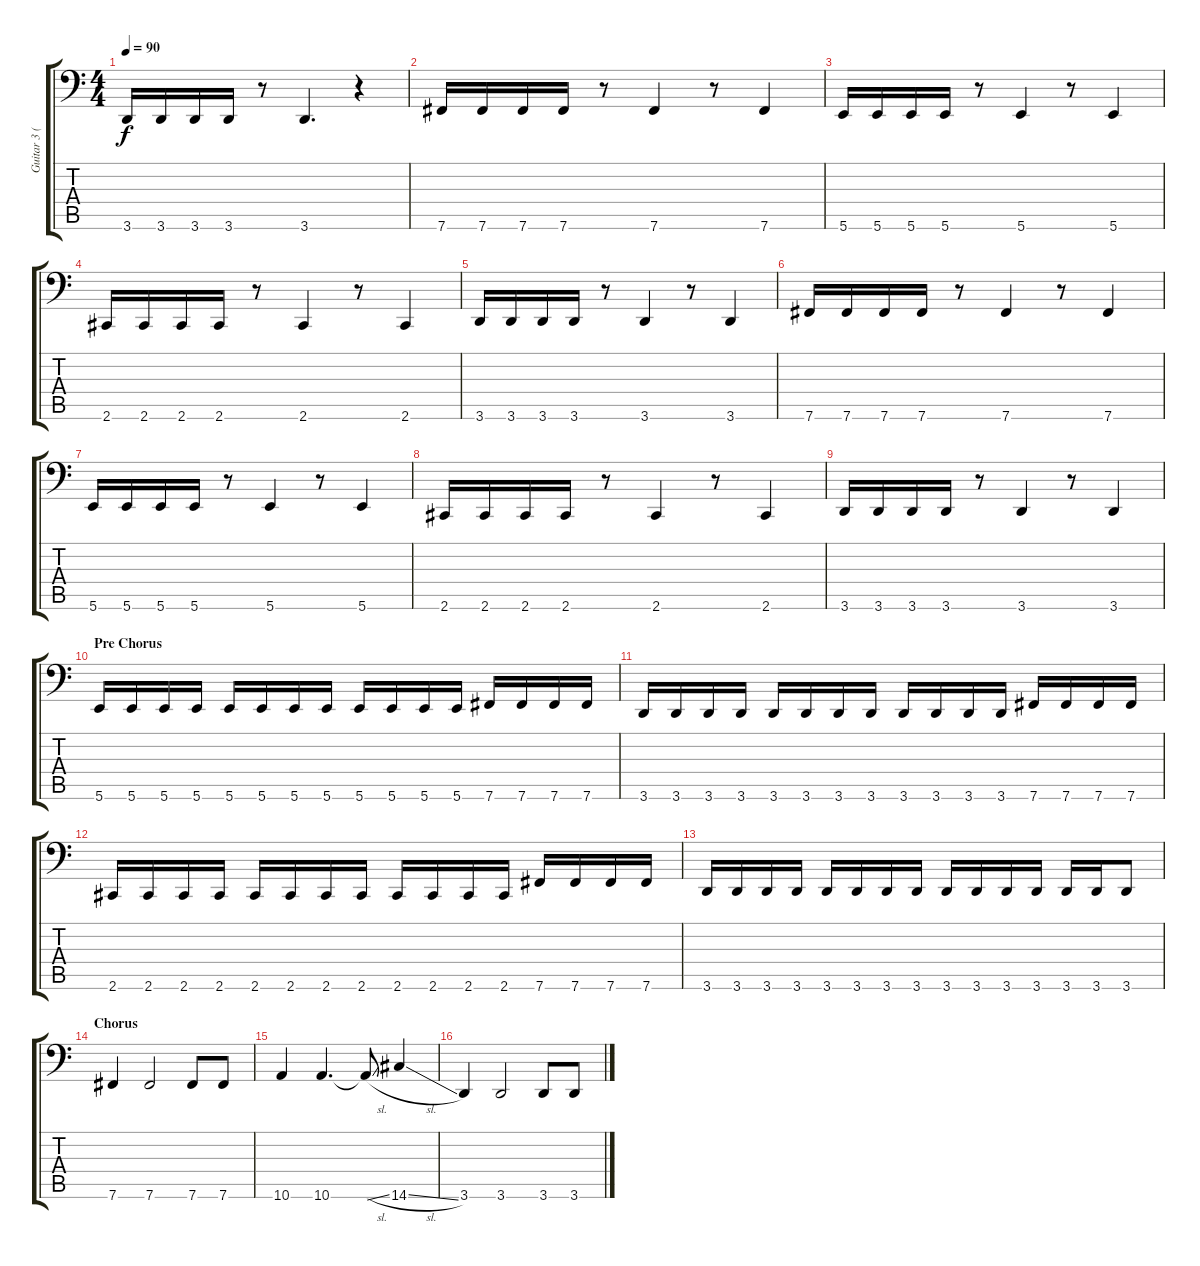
\track ("Guitar 3 (Jon Dunn) Bass" "Guitar 3 (") {instrument electricbassfinger}
\staff {score tabs}
\tuning (Db3 Ab2 E2 B1 Gb1 B0) {hide}
\ts (4 4)
\tempo 90
\clef f4
\ks c
3.6.16{dy f} 3.6.16 3.6.16 3.6.16 r.8 3.6.4{d} r.4 |
7.6.16 7.6.16 7.6.16 7.6.16 r.8 7.6.4 r.8 7.6.4 |
5.6.16 5.6.16 5.6.16 5.6.16 r.8 5.6.4 r.8 5.6.4 |
2.6.16 2.6.16 2.6.16 2.6.16 r.8 2.6.4 r.8 2.6.4 |
3.6.16 3.6.16 3.6.16 3.6.16 r.8 3.6.4 r.8 3.6.4 |
7.6.16 7.6.16 7.6.16 7.6.16 r.8 7.6.4 r.8 7.6.4 |
5.6.16 5.6.16 5.6.16 5.6.16 r.8 5.6.4 r.8 5.6.4 |
2.6.16 2.6.16 2.6.16 2.6.16 r.8 2.6.4 r.8 2.6.4 |
3.6.16 3.6.16 3.6.16 3.6.16 r.8 3.6.4 r.8 3.6.4 |
\section ("" "Pre Chorus")
5.6.16 5.6.16 5.6.16 5.6.16 5.6.16 5.6.16 5.6.16 5.6.16 5.6.16 5.6.16 5.6.16 5.6.16 7.6.16 7.6.16 7.6.16 7.6.16 |
3.6.16 3.6.16 3.6.16 3.6.16 3.6.16 3.6.16 3.6.16 3.6.16 3.6.16 3.6.16 3.6.16 3.6.16 7.6.16 7.6.16 7.6.16 7.6.16 |
2.6.16 2.6.16 2.6.16 2.6.16 2.6.16 2.6.16 2.6.16 2.6.16 2.6.16 2.6.16 2.6.16 2.6.16 7.6.16 7.6.16 7.6.16 7.6.16 |
3.6.16 3.6.16 3.6.16 3.6.16 3.6.16 3.6.16 3.6.16 3.6.16 3.6.16 3.6.16 3.6.16 3.6.16 3.6.16 3.6.16 3.6.8 |
\section ("" "Chorus")
7.6.4 7.6.2 7.6.8 7.6.8 |
10.6.4 10.6.4{d} 10.6{sl t}.8 14.6{sl}.4 |
3.6.4 3.6.2 3.6.8 3.6.8
